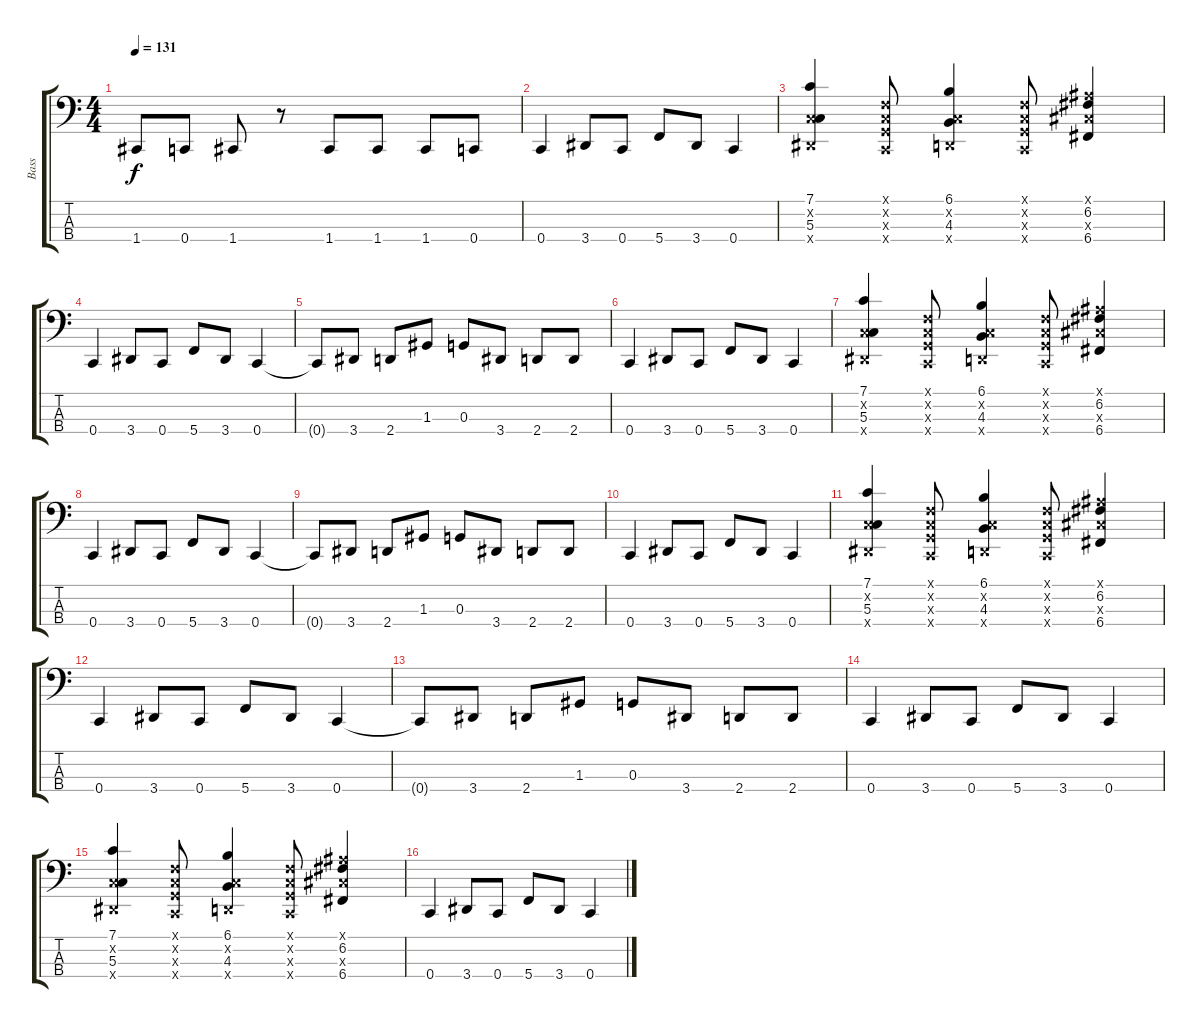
\track ("Bass" "Bass") {instrument electricbassfinger}
\staff {score tabs}
\tuning (F2 C2 G1 C1) {hide}
\ts (4 4)
\tempo 131
\clef f4
\ks c
1.4.8{dy f} 0.4.8 1.4.8 r.8 1.4.8 1.4.8 1.4.8 0.4.8 |
0.4.4 3.4.8 0.4.8 5.4.8 3.4.8 0.4.4 |
(7.1 0.2{x} 5.3 3.4{x}).4 (0.1{x} 0.2{x} 0.3{x} 0.4{x}).8 (6.1 0.2{x} 4.3 2.4{x}).4 (0.1{x} 0.2{x} 0.3{x} 0.4{x}).8 (5.1{x} 6.2 6.3{x} 6.4).4 |
0.4.4 3.4.8 0.4.8 5.4.8 3.4.8 0.4.4 |
0.4{t}.8 3.4.8 2.4.8 1.3.8 0.3.8 3.4.8 2.4.8 2.4.8 |
0.4.4 3.4.8 0.4.8 5.4.8 3.4.8 0.4.4 |
(7.1 0.2{x} 5.3 3.4{x}).4 (0.1{x} 0.2{x} 0.3{x} 0.4{x}).8 (6.1 0.2{x} 4.3 2.4{x}).4 (0.1{x} 0.2{x} 0.3{x} 0.4{x}).8 (5.1{x} 6.2 6.3{x} 6.4).4 |
0.4.4 3.4.8 0.4.8 5.4.8 3.4.8 0.4.4 |
0.4{t}.8 3.4.8 2.4.8 1.3.8 0.3.8 3.4.8 2.4.8 2.4.8 |
0.4.4 3.4.8 0.4.8 5.4.8 3.4.8 0.4.4 |
(7.1 0.2{x} 5.3 3.4{x}).4 (0.1{x} 0.2{x} 0.3{x} 0.4{x}).8 (6.1 0.2{x} 4.3 2.4{x}).4 (0.1{x} 0.2{x} 0.3{x} 0.4{x}).8 (5.1{x} 6.2 6.3{x} 6.4).4 |
0.4.4 3.4.8 0.4.8 5.4.8 3.4.8 0.4.4 |
0.4{t}.8 3.4.8 2.4.8 1.3.8 0.3.8 3.4.8 2.4.8 2.4.8 |
0.4.4 3.4.8 0.4.8 5.4.8 3.4.8 0.4.4 |
(7.1 0.2{x} 5.3 3.4{x}).4 (0.1{x} 0.2{x} 0.3{x} 0.4{x}).8 (6.1 0.2{x} 4.3 2.4{x}).4 (0.1{x} 0.2{x} 0.3{x} 0.4{x}).8 (5.1{x} 6.2 6.3{x} 6.4).4 |
0.4.4 3.4.8 0.4.8 5.4.8 3.4.8 0.4.4
